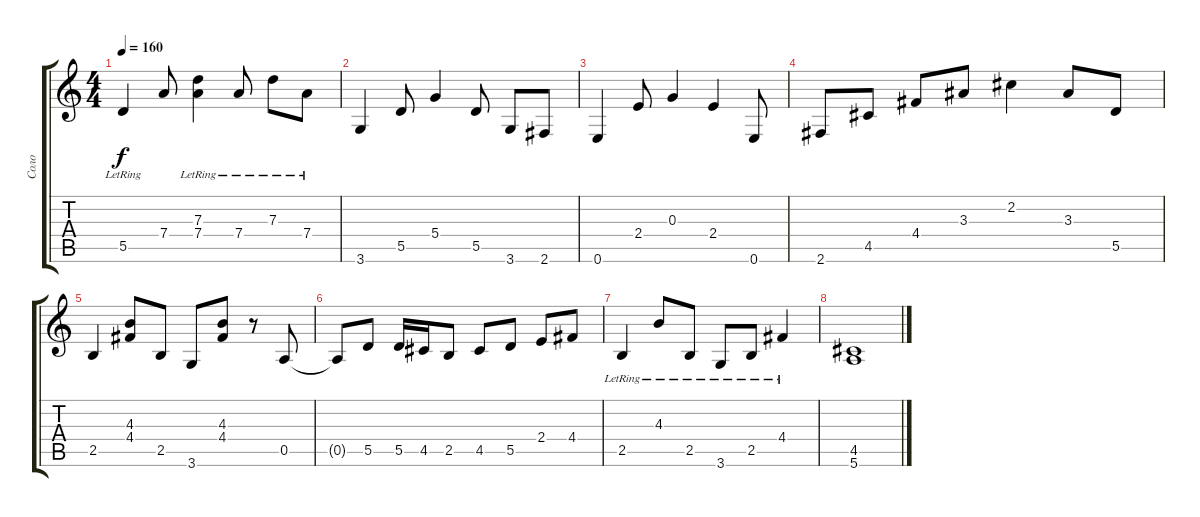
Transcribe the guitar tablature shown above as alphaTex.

\track ("Соло" "Соло") {instrument electricguitarclean}
\staff {score tabs}
\tuning (E4 B3 G3 D3 A2 E2) {hide}
\ts (4 4)
\tempo 160
\clef g2
\ks c
5.5{lr}.4{dy f} 7.4.8 (7.3 7.4{lr}).4 7.4{lr}.8 7.3{lr}.8 7.4{lr}.8 |
3.6.4 5.5.8 5.4.4 5.5.8 3.6.8 2.6.8 |
0.6.4 2.4.8 0.3.4 2.4.4 0.6.8 |
2.6.8 4.5.8 4.4.8 3.3.8 2.2.4 3.3.8 5.5.8 |
2.5.4 (4.3 4.4).8 2.5.8 3.6.8 (4.3 4.4).8 r.8 0.5.8 |
0.5{t}.8 5.5.8 5.5.16 4.5.16 2.5.8 4.5.8 5.5.8 2.4.8 4.4.8 |
2.5{lr}.4 4.3{lr}.8 2.5{lr}.8 3.6{lr}.8 2.5{lr}.8 4.4{lr}.4 |
(4.5 5.6).1
